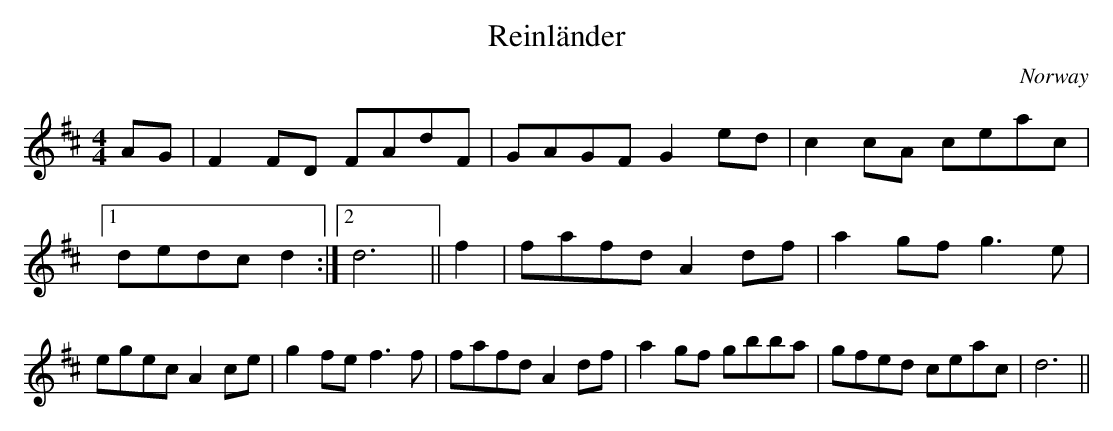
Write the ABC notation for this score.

X:1
T:Reinl\"ander
O:Norway
M:4/4
K:D
AG |\
F2FD FAdF | GAGF G2ed | c2cA ceac \
|1 dedc d2 :|2 d6 || f2 | \
fafd A2df | a2gf g3e | egec A2ce | g2fe f3f |\
fafd A2df | a2gf gbba | gfed ceac | d6 ||**
